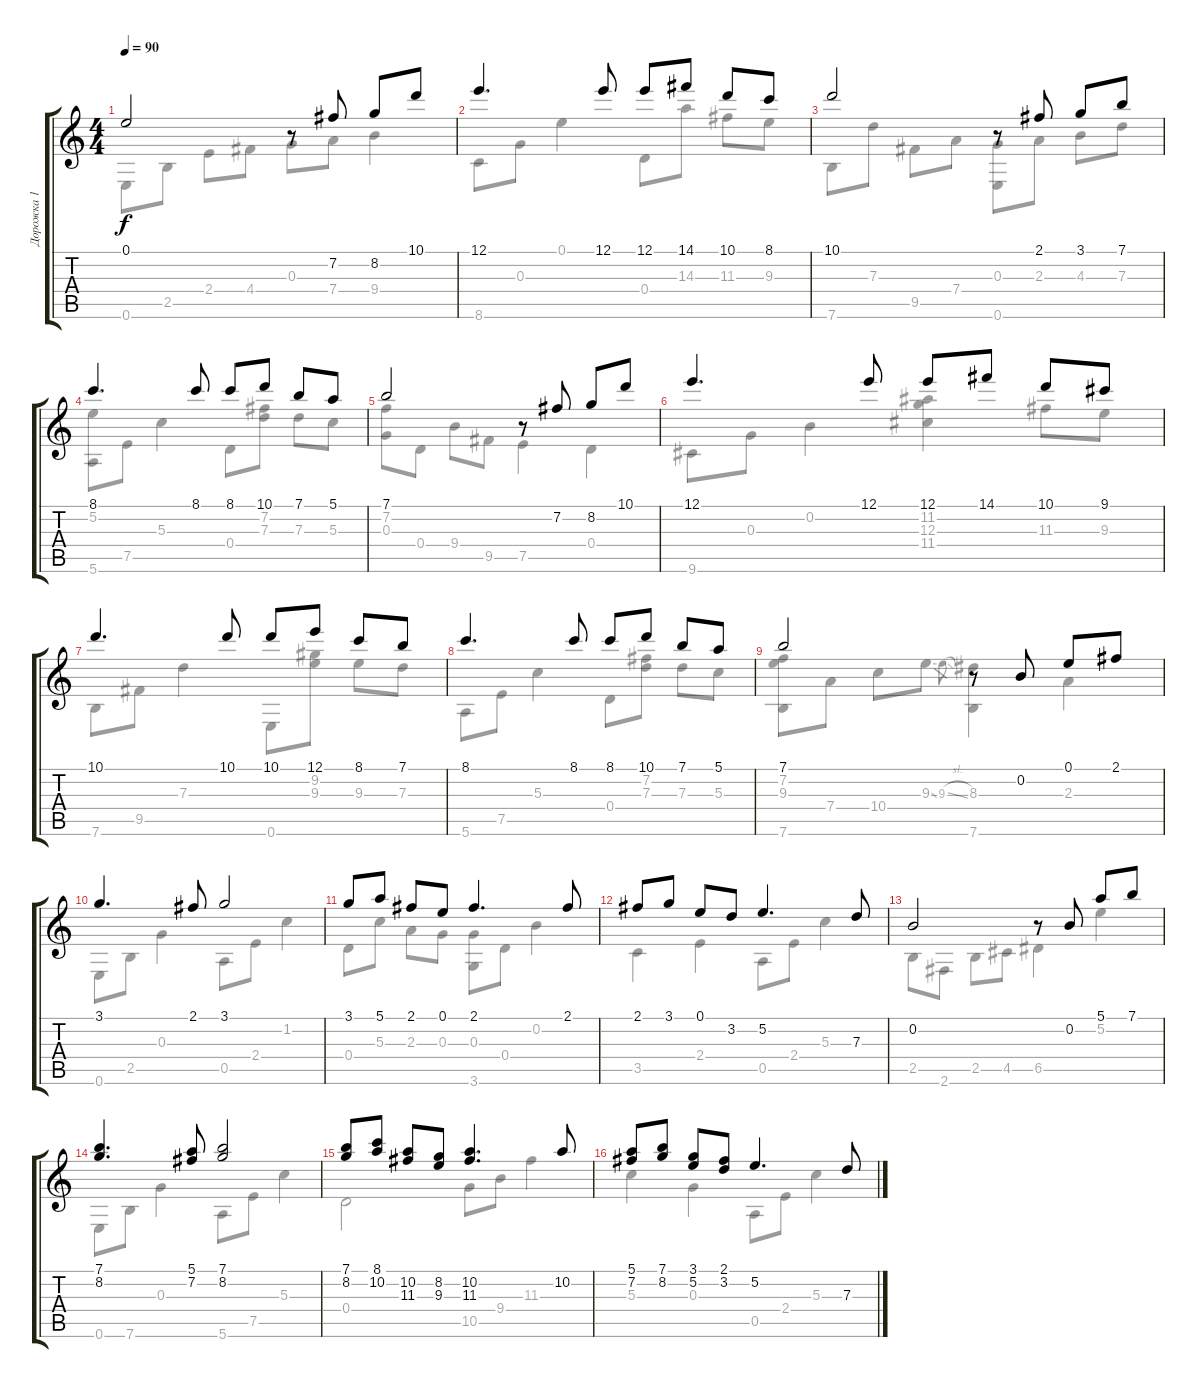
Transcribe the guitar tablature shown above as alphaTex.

\track ("Дорожка 1" "Дорожка 1") {instrument acousticguitarsteel}
\staff {score tabs}
\tuning (E4 B3 G3 D3 A2 E2) {hide}
\voice
\ts (4 4)
\tempo 90
\clef g2
\ks c
0.1.2{dy f} r.8 7.2.8 8.2.8 10.1.8 |
12.1.4{d} 12.1.8 12.1.8 14.1.8 10.1.8 8.1.8 |
10.1.2 r.8 2.1.8 3.1.8 7.1.8 |
8.1.4{d} 8.1.8 8.1.8 10.1.8 7.1.8 5.1.8 |
7.1.2 r.8 7.2.8 8.2.8 10.1.8 |
12.1.4{d} 12.1.8 12.1.8 14.1.8 10.1.8 9.1.8 |
10.1.4{d} 10.1.8 10.1.8 12.1.8 8.1.8 7.1.8 |
8.1.4{d} 8.1.8 8.1.8 10.1.8 7.1.8 5.1.8 |
7.1.2 r.8 0.2.8 0.1.8 2.1.8 |
3.1.4{d} 2.1.8 3.1.2 |
3.1.8 5.1.8 2.1.8 0.1.8 2.1.4{d} 2.1.8 |
2.1.8 3.1.8 0.1.8 3.2.8 5.2.4{d} 7.3.8 |
0.2.2 r.8 0.2.8 5.1.8 7.1.8 |
(7.1 8.2).4{d} (5.1 7.2).8 (7.1 8.2).2 |
(7.1 8.2).8 (8.1 10.2).8 (10.2 11.3).8 (8.2 9.3).8 (10.2 11.3).4{d} 10.2.8 |
(5.1 7.2).8 (7.1 8.2).8 (3.1 5.2).8 (2.1 3.2).8 5.2.4{d} 7.3.8
\voice
\clef g2
\ottava regular
\simile none
\ks c
0.6.8{dy f} 2.5.8 2.4.8 4.4.8 0.3.8 7.4.8 9.4.4 |
8.6.8 0.3.8 0.1.4 0.4.8 14.3.8 11.3.8 9.3.8 |
7.6.8 7.3.8 9.5.8 7.4.8 (0.3 0.6).8 2.3.8 4.3.8 7.3.8 |
(5.2 5.6).8 7.5.8 5.3.4 0.4.8 (7.2 7.3).8 7.3.8 5.3.8 |
(7.2 0.3).8 0.4.8 9.4.8 9.5.8 7.5.4 0.4.4 |
9.6.8 0.3.8 0.2.4 (11.2 12.3 11.4).4 11.3.8 9.3.8 |
7.6.8 9.5.8 7.3.4 0.6.8 (9.2 9.3).8 9.3.8 7.3.8 |
5.6.8 7.5.8 5.3.4 0.4.8 (7.2 7.3).8 7.3.8 5.3.8 |
(7.2 9.3 7.6).8 7.4.8 10.4.8 9.3{ss}.8 9.3{sl}.8{gr} (8.3 7.6).4 2.3.4 |
0.6.8 2.5.8 0.3.4 0.5.8 2.4.8 1.2.4 |
0.4.8 5.3.8 2.3.8 0.3.8 (0.3 3.6).8 0.4.8 0.2.4 |
3.5.4 2.4.4 0.5.8 2.4.8 5.3.4 |
2.5.8 2.6.8 2.5.8 4.5.8 6.5.4 5.2.4 |
0.6.8 7.6.8 0.3.4 5.6.8 7.5.8 5.3.4 |
0.4.2 10.5.8 9.4.8 11.3.4 |
5.3.4 0.3.4 0.5.8 2.4.8 5.3.4
